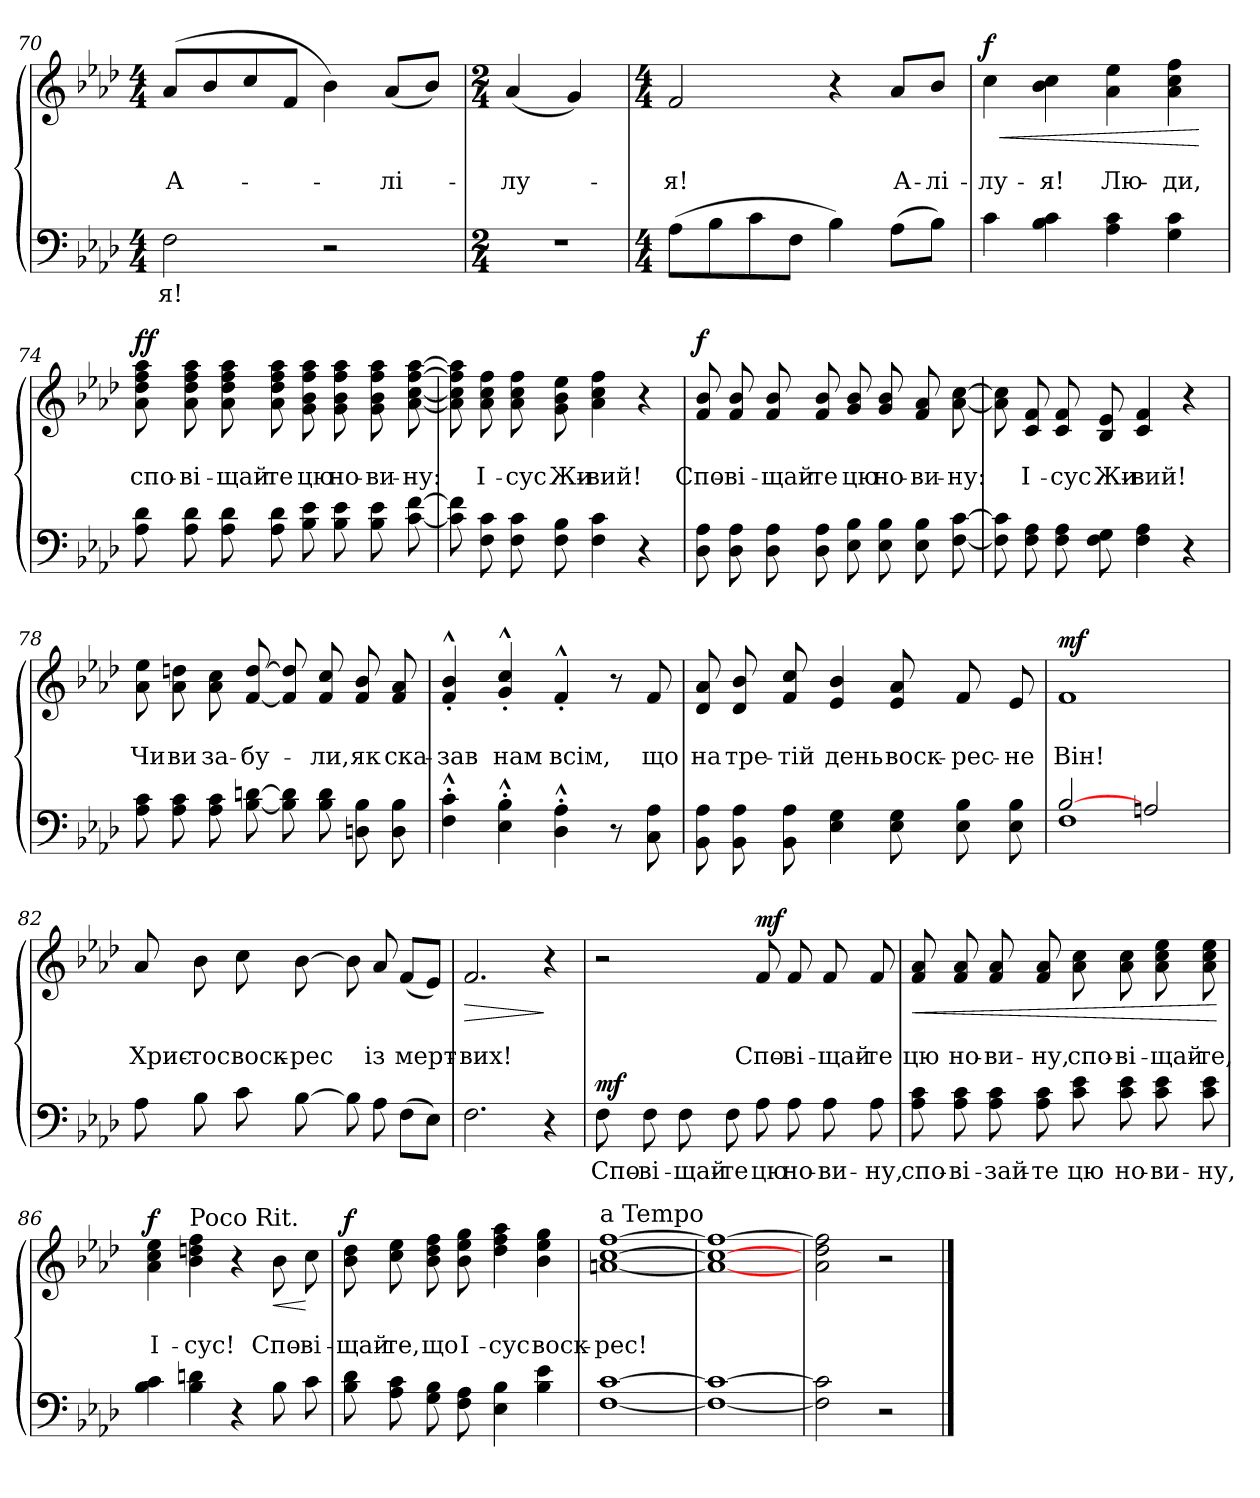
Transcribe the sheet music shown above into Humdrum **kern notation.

**kern	**text	**dynam	**kern	**text	**text	**dynam
*part2	*part2	*part2	*part1	*part1	*part1	*part1
*staff2	*staff2	*staff2	*staff1	*staff1	*staff1	*staff1
*clefF4	*	*	*clefG2	*	*	*
*k[b-e-a-d-]	*	*	*k[b-e-a-d-]	*	*	*
*A-:	*	*	*A-:	*	*	*
*M4/4	*	*	*M4/4	*	*	*
=70	=70	=70	=70	=70	=70	=70
!	!LO:LY:a	!	!	!	!LO:LY:b	!
2F\	-я!	.	(>8a-/L	.	А-	.
.	.	.	8b-/	.	.	.
.	.	.	8cc/	.	.	.
.	.	.	8f/J	.	.	.
2r	.	.	4b-\)	.	.	.
!	!	!	!	!	!LO:LY:b	!
.	.	.	(<8a-/L	.	-лі-	.
.	.	.	8b-/J)	.	.	.
=71	=71	=71	=71	=71	=71	=71
*M2/4	*	*	*M2/4	*	*	*
!	!	!	!	!	!LO:LY:b	!
2r	.	.	(<4a-/	.	-лу-	.
.	.	.	4g/)	.	.	.
=72	=72	=72	=72	=72	=72	=72
*M4/4	*	*	*M4/4	*	*	*
!	!	!	!	!	!LO:LY:b	!
(>8A-\L	.	.	2f/	.	-я!	.
8B-\	.	.	.	.	.	.
8c\	.	.	.	.	.	.
8F\J	.	.	.	.	.	.
4B-\)	.	.	4r	.	.	.
!	!	!	!	!	!LO:LY:b	!
(>8A-\L	.	.	8a-/L	.	А-	.
!	!	!	!	!	!LO:LY:b	!
8B-\J)	.	.	8b-/J	.	-лі-	.
!!LO:LB:g=z
=73	=73	=73	=73	=73	=73	=73
!	!	!	!	!	!LO:LY:b	!LO:HP:b
!	!	!	!	!	!	!LO:DY:n=1:a
4c\	.	.	4cc\	.	-лу-	< f
!	!	!	!	!	!LO:LY:b	!
4B-\ 4c\	.	.	4b-\ 4cc\	.	-я!	.
!	!	!	!	!	!LO:LY:b	!
4A-\ 4c\	.	.	4a-\ 4ee-\	.	Лю-	.
!	!	!	!	!	!LO:LY:b	!
4G\ 4c\	.	.	4a-\ 4cc\ 4ff\	.	-ди,	.
.	.	.	.	.	.	[
=74	=74	=74	=74	=74	=74	=74
!	!	!	!	!	!LO:LY:b	!LO:DY:a
8A-\ 8d-\	.	.	8a-\ 8dd-\ 8ff\ 8aa-!\	.	спо-	ff
!	!	!	!	!	!LO:LY:b	!
8A-\ 8d-\	.	.	8a-\ 8dd-\ 8ff\ 8aa-!\	.	-ві-	.
!	!	!	!	!	!LO:LY:b	!
8A-\ 8d-\	.	.	8a-\ 8dd-\ 8ff\ 8aa-!\	.	-щай-	.
!	!	!	!	!	!LO:LY:b	!
8A-\ 8d-\	.	.	8a-\ 8dd-\ 8ff\ 8aa-!\	.	-те	.
!	!	!	!	!	!LO:LY:b	!
8B-\ 8e-\	.	.	8g\ 8b-\ 8ff\ 8aa-!\	.	цю	.
!	!	!	!	!	!LO:LY:b	!
8B-\ 8e-\	.	.	8g\ 8b-\ 8ff\ 8aa-!\	.	но-	.
!	!	!	!	!	!LO:LY:b	!
8B-\ 8e-\	.	.	8g\ 8b-\ 8ff\ 8aa-!\	.	-ви-	.
!	!	!	!	!	!LO:LY:b	!
[8c\ [8f\	.	.	[8a-\ [8cc\ [8ff\ [8aa-!\	.	-ну:	.
=75	=75	=75	=75	=75	=75	=75
8c\] 8f\]	.	.	8a-\] 8cc\] 8ff\] 8aa-!\]	.	.	.
!	!	!	!	!	!LO:LY:b	!
8F\ 8c\	.	.	8a-\ 8cc\ 8ff\	.	І-	.
!	!	!	!	!	!LO:LY:b	!
8F\ 8c\	.	.	8a-\ 8cc\ 8ff\	.	-сус	.
!	!	!	!	!	!LO:LY:b	!
8F\ 8B-\	.	.	8g\ 8b-\ 8ee-\	.	Жи-	.
!	!	!	!	!	!LO:LY:b	!
4F\ 4c\	.	.	4a-\ 4cc\ 4ff\	.	-вий!	.
4r	.	.	4r	.	.	.
!!LO:PB:g=z
=76	=76	=76	=76	=76	=76	=76
!	!	!	!	!	!LO:LY:b	!LO:DY:a
8D-\ 8A-\	.	.	8f/ 8b-/	.	Спо-	f
!	!	!	!	!	!LO:LY:b	!
8D-\ 8A-\	.	.	8f/ 8b-/	.	-ві-	.
!	!	!	!	!	!LO:LY:b	!
8D-\ 8A-\	.	.	8f/ 8b-/	.	-щай-	.
!	!	!	!	!	!LO:LY:b	!
8D-\ 8A-\	.	.	8f/ 8b-/	.	-те	.
!	!	!	!	!	!LO:LY:b	!
8E-\ 8B-\	.	.	8g/ 8b-/	.	цю	.
!	!	!	!	!	!LO:LY:b	!
8E-\ 8B-\	.	.	8g/ 8b-/	.	но-	.
!	!	!	!	!	!LO:LY:b	!
8E-\ 8B-\	.	.	8f/ 8a-/	.	-ви-	.
!	!	!	!	!	!LO:LY:b	!
[8F\ [8c\	.	.	[8a-\ [8cc\	.	-ну:	.
=77	=77	=77	=77	=77	=77	=77
8F\] 8c\]	.	.	8a-\] 8cc\]	.	.	.
!	!	!	!	!	!LO:LY:b	!
8F\ 8A-\	.	.	8c/ 8f/	.	І-	.
!	!	!	!	!	!LO:LY:b	!
8F\ 8A-\	.	.	8c/ 8f/	.	-сус	.
!	!	!	!	!	!LO:LY:b	!
8F\ 8G\	.	.	8B-/ 8e-/	.	Жи-	.
!	!	!	!	!	!LO:LY:b	!
4F\ 4A-\	.	.	4c/ 4f/	.	-вий!	.
4r	.	.	4r	.	.	.
=78	=78	=78	=78	=78	=78	=78
!	!	!	!	!	!LO:LY:b	!
8A-\ 8c\	.	.	8a-\ 8ee-\	.	Чи	.
!	!	!	!	!	!LO:LY:b	!
8A-\ 8c\	.	.	8a-\ 8ddn\	.	ви	.
!	!	!	!	!	!LO:LY:b	!
8A-\ 8c\	.	.	8a-\ 8cc\	.	за-	.
!	!	!	!	!	!LO:LY:b	!
[8B-\ [8dn\	.	.	[8f/ [8dd/	.	-бу-	.
8B-\] 8d\]	.	.	8f/] 8dd/]	.	.	.
!	!	!	!	!	!LO:LY:b	!
8B-\ 8d\	.	.	8f/ 8cc/	.	-ли,	.
!	!	!	!	!	!LO:LY:b	!
8Dn\ 8B-\	.	.	8f/ 8b-/	.	як	.
!	!	!	!	!	!LO:LY:b	!
8D\ 8B-\	.	.	8f/ 8a-/	.	ска-	.
!!LO:LB:g=z
=79	=79	=79	=79	=79	=79	=79
!	!	!	!	!	!LO:LY:b	!
4F\^^>'> 4c\^^>'>	.	.	4f/^^>'> 4b-/^^>'>	.	-зав	.
!	!	!	!	!	!LO:LY:b	!
4E-\^^>'> 4B-\^^>'>	.	.	4g/^^>'> 4cc/^^>'>	.	нам	.
!	!	!	!	!	!LO:LY:b	!
4D-\^^>'> 4A-\^^>'>	.	.	4f^^>'>/	.	всім,	.
8r	.	.	8r	.	.	.
!	!	!	!	!	!LO:LY:b	!
8C\ 8A-\	.	.	8f/	.	що	.
=80	=80	=80	=80	=80	=80	=80
!	!	!	!	!	!LO:LY:b	!
8BB-\ 8A-\	.	.	8d-/ 8a-/	.	на	.
!	!	!	!	!	!LO:LY:b	!
8BB-\ 8A-\	.	.	8d-/ 8b-/	.	тре-	.
!	!	!	!	!	!LO:LY:b	!
8BB-\ 8A-\	.	.	8f/ 8cc/	.	-тій	.
!	!	!	!	!	!LO:LY:b	!
4E-\ 4G\	.	.	4e-/ 4b-/	.	день	.
!	!	!	!	!	!LO:LY:b	!
8E-\ 8G\	.	.	8e-/ 8a-/	.	воск-	.
!	!	!	!	!	!LO:LY:b	!
8E-\ 8B-\	.	.	8f/	.	-рес-	.
!	!	!	!	!	!LO:LY:b	!
8E-\ 8B-\	.	.	8e-/	.	-не	.
=81	=81	=81	=81	=81	=81	=81
*^	*	*	*	*	*	*
!	!	!	!	!	!	!LO:LY:b	!LO:DY:a
[>2B-/	1F	.	.	1f	.	Він!	mf
2An/	.	.	.	.	.	.	.
*v	*v	*	*	*	*	*	*
!!LO:LB:g=z
=82	=82	=82	=82	=82	=82	=82
!	!	!	!	!	!LO:LY:b	!
8A-\	.	.	8a-/	.	Хрис-	.
!	!	!	!	!	!LO:LY:b	!
8B-\	.	.	8b-\	.	-тос	.
!	!	!	!	!	!LO:LY:b	!
8c\	.	.	8cc\	.	воск-	.
!	!	!	!	!	!LO:LY:b	!
[8B-\	.	.	[8b-\	.	-рес	.
8B-\]	.	.	8b-\]	.	.	.
!	!	!	!	!	!LO:LY:b	!
8A-\	.	.	8a-/	.	із	.
!	!	!	!	!	!LO:LY:b	!
(>8F\L	.	.	(<8f/L	.	мерт-	.
8E-\J)	.	.	8e-/J)	.	.	.
=83	=83	=83	=83	=83	=83	=83
!	!	!	!	!	!LO:LY:b	!LO:HP:b
2.F\	.	.	2.f/	.	-вих!	>
4r	.	.	4r	.	.	]
=84	=84	=84	=84	=84	=84	=84
!	!LO:LY:a	!LO:DY:b	!	!	!	!
8F\	Спо-	mf	2r	.	.	.
!	!LO:LY:a	!	!	!	!	!
8F\	-ві-	.	.	.	.	.
!	!LO:LY:a	!	!	!	!	!
8F\	-щай-	.	.	.	.	.
!	!LO:LY:a	!	!	!	!	!
8F\	-те	.	.	.	.	.
!	!LO:LY:a	!	!	!	!LO:LY:b	!LO:DY:a
8A-\	цю	.	8f/	.	Спо-	mf
!	!LO:LY:a	!	!	!	!LO:LY:b	!
8A-\	но-	.	8f/	.	-ві-	.
!	!LO:LY:a	!	!	!	!LO:LY:b	!
8A-\	-ви-	.	8f/	.	-щай-	.
!	!LO:LY:a	!	!	!	!LO:LY:b	!
8A-\	-ну,	.	8f/	.	-те	.
!!LO:LB:g=z
=85	=85	=85	=85	=85	=85	=85
!	!LO:LY:a	!	!	!	!LO:LY:b	!LO:HP:b
8A-\ 8c\	спо-	.	8f/ 8a-/	.	цю	<
!	!LO:LY:a	!	!	!	!LO:LY:b	!
8A-\ 8c\	-ві-	.	8f/ 8a-/	.	но-	.
!	!LO:LY:a	!	!	!	!LO:LY:b	!
8A-\ 8c\	-зай-	.	8f/ 8a-/	.	-ви-	.
!	!LO:LY:a	!	!	!	!LO:LY:b	!
8A-\ 8c\	-те	.	8f/ 8a-/	.	-ну,	.
!	!LO:LY:a	!	!	!	!LO:LY:b	!
8c\ 8e-\	цю	.	8a-\ 8cc\	.	спо-	.
!	!LO:LY:a	!	!	!	!LO:LY:b	!
8c\ 8e-\	но-	.	8a-\ 8cc\	.	-ві-	.
!	!LO:LY:a	!	!	!	!LO:LY:b	!
8c\ 8e-\	-ви-	.	8a-\ 8cc\ 8ee-\	.	-щай-	.
!	!LO:LY:a	!	!	!	!LO:LY:b	!
8c\ 8e-\	-ну,	.	8a-\ 8cc\ 8ee-\	.	-те,	.
.	.	.	.	.	.	[
=86	=86	=86	=86	=86	=86	=86
!	!	!	!	!	!LO:LY:b	!LO:DY:a
4B-\ 4c\	.	.	4a-\ 4cc\ 4ee-\	.	І-	f
!	!	!	!LO:TX:a:t=Poco Rit.	!	!	!
!	!	!	!	!	!LO:LY:b	!
4B-\ 4dn\	.	.	4b-\ 4ddn\ 4ff\	.	-сус!	.
4r	.	.	4r	.	.	.
!	!	!	!	!	!LO:LY:b	!LO:HP:b
8B-\	.	.	8b-\	.	Спо-	<
!	!	!	!	!	!LO:LY:b	!
8c\	.	.	8cc\	.	-ві-	[
!!LO:LB:g=z
=87	=87	=87	=87	=87	=87	=87
!	!	!	!	!	!LO:LY:b	!LO:DY:a
8B-\ 8d-\	.	.	8b-\ 8dd-\	.	-щай-	f
!	!	!	!	!	!LO:LY:b	!
8A-\ 8c\	.	.	8cc\ 8ee-\	.	-те,	.
!	!	!	!	!	!LO:LY:b	!
8G\ 8B-\	.	.	8b-\ 8dd-\ 8ff\	.	що	.
!	!	!	!	!	!LO:LY:b	!
8F\ 8A-\	.	.	8b-\ 8ee-\ 8gg\	.	І-	.
!	!	!	!	!	!LO:LY:b	!
4E-\ 4B-\	.	.	4dd-\ 4ff\ 4aa-\	.	-сус	.
!	!	!	!	!	!LO:LY:b	!
4B-\ 4e-\	.	.	4b-\ 4ee-\ 4gg\	.	воск-	.
=88	=88	=88	=88	=88	=88	=88
!	!	!	!LO:TX:a:t=a Tempo	!	!	!
!	!	!	!	!	!LO:LY:b	!
[1F [1c	.	.	[1an [1cc [1ff	.	-рес!	.
=89	=89	=89	=89	=89	=89	=89
1F_ 1c_	.	.	1a_ 1cc_ 1ff_	.	.	.
=90	=90	=90	=90	=90	=90	=90
2F\] 2c\]	.	.	2a-\ 2dd-\ 2ff\]	.	.	.
2r	.	.	2r	.	.	.
==	==	==	==	==	==	==
*-	*-	*-	*-	*-	*-	*-
